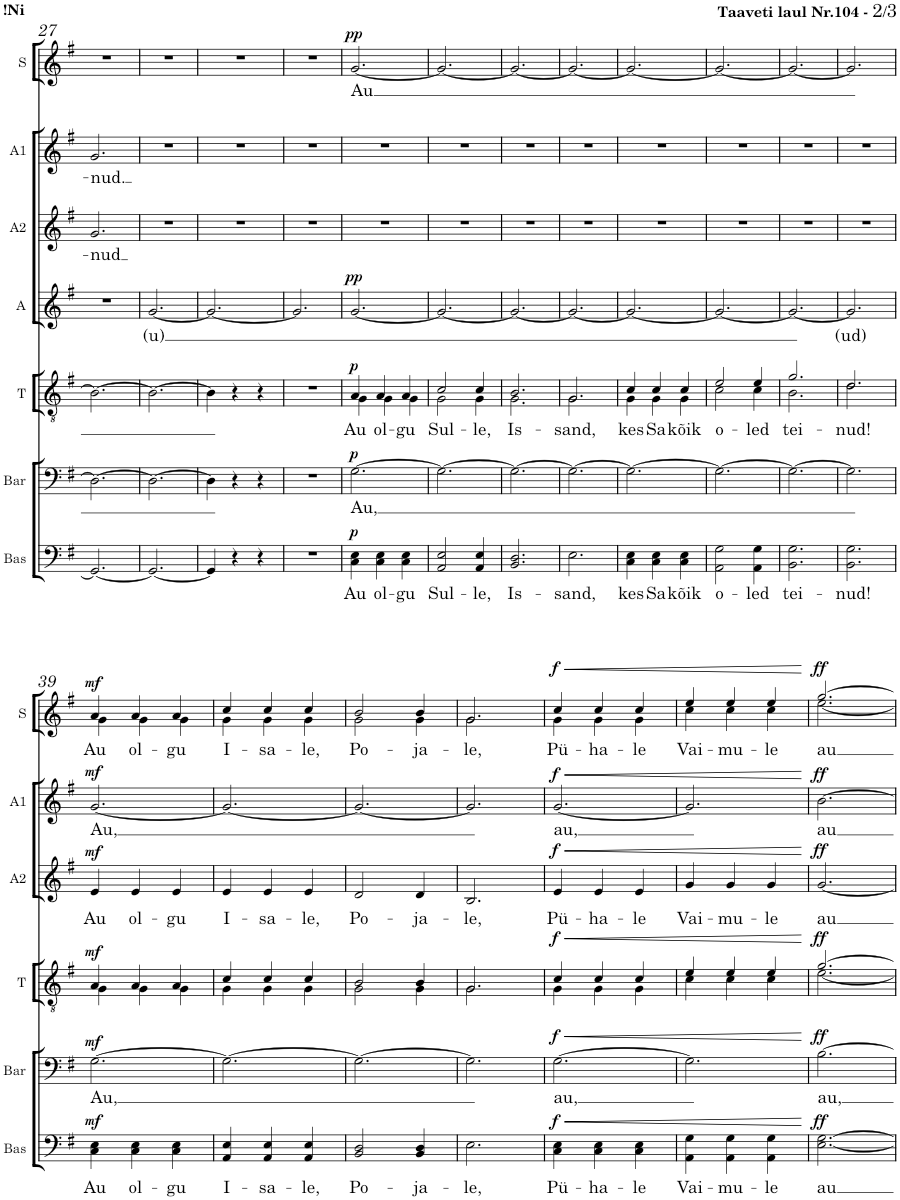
**kern	**text	**dynam	**kern	**text	**dynam	**kern	**text	**dynam	**kern	**text	**dynam	**kern	**text	**dynam	**kern	**text	**dynam	**kern	**text	**dynam
*part7	*part7	*part7	*part6	*part6	*part6	*part5	*part5	*part5	*part4	*part4	*part4	*part3	*part3	*part3	*part2	*part2	*part2	*part1	*part1	*part1
*staff7	*staff7	*staff7	*staff6	*staff6	*staff6	*staff5	*staff5	*staff5	*staff4	*staff4	*staff4	*staff3	*staff3	*staff3	*staff2	*staff2	*staff2	*staff1	*staff1	*staff1
*I"Bas	*	*	*I"Bar	*	*	*I"T	*	*	*I"A	*	*	*I"A2	*	*	*I"A1	*	*	*I"S	*	*
*I'Bas	*	*	*I'Bar	*	*	*I'T	*	*	*I'A	*	*	*I'A2	*	*	*I'A1	*	*	*I'S	*	*
!!LO:PB:g=z
*clefF4	*	*	*clefF4	*	*	*clefGv2	*	*	*clefG2	*	*	*clefG2	*	*	*clefG2	*	*	*clefG2	*	*
*	*	*	*	*	*	*Trd1c2	*	*	*	*	*	*	*	*	*	*	*	*Trd-7c-12	*	*
*k[f#]	*	*	*k[f#]	*	*	*k[f#]	*	*	*k[f#]	*	*	*k[f#]	*	*	*k[f#]	*	*	*k[f#]	*	*
*M3/4	*	*	*M3/4	*	*	*M3/4	*	*	*M3/4	*	*	*M3/4	*	*	*M3/4	*	*	*M3/4	*	*
=27	=27	=27	=27	=27	=27	=27	=27	=27	=27	=27	=27	=27	=27	=27	=27	=27	=27	=27	=27	=27
!	!	!	!	!	!	!	!	!	!	!	!	!	!LO:LY:b	!	!	!LO:LY:b	!	!	!	!
2.GG/_	.	.	2.D\_	.	.	2.B\_	.	.	2.r	.	.	2.g/	-nud	.	2.g/	-nud.	.	2.r	.	.
=28	=28	=28	=28	=28	=28	=28	=28	=28	=28	=28	=28	=28	=28	=28	=28	=28	=28	=28	=28	=28
!	!	!	!	!	!	!	!	!	!	!LO:LY:b	!	!	!	!	!	!	!	!	!	!
2.GG/_	.	.	2.D\_	.	.	2.B\_	.	.	[2.g/	(u)	.	2.r	.	.	2.r	.	.	2.r	.	.
=29	=29	=29	=29	=29	=29	=29	=29	=29	=29	=29	=29	=29	=29	=29	=29	=29	=29	=29	=29	=29
4GG/]	.	.	4D\]	.	.	4B\]	.	.	2.g/_	.	.	2.r	.	.	2.r	.	.	2.r	.	.
4r	.	.	4r	.	.	4r	.	.	.	.	.	.	.	.	.	.	.	.	.	.
4r	.	.	4r	.	.	4r	.	.	.	.	.	.	.	.	.	.	.	.	.	.
=30	=30	=30	=30	=30	=30	=30	=30	=30	=30	=30	=30	=30	=30	=30	=30	=30	=30	=30	=30	=30
2.r	.	.	2.r	.	.	2.r	.	.	2.g/]	.	.	2.r	.	.	2.r	.	.	2.r	.	.
=31	=31	=31	=31	=31	=31	=31	=31	=31	=31	=31	=31	=31	=31	=31	=31	=31	=31	=31	=31	=31
!	!LO:LY:b	!LO:DY:a	!	!LO:LY:b	!LO:DY:a	!	!LO:LY:b	!LO:DY:a	!	!	!LO:DY:a	!	!	!	!	!	!	!	!LO:LY:b	!LO:DY:a
*	*	*	*	*	*	*^	*	*	*	*	*	*	*	*	*	*	*	*	*	*
4C\ 4E\	Au	p	[2.G\	Au,	p	4A/	4G\	Au	p	[2.g/	.	pp	2.r	.	.	2.r	.	.	[2.g/	Au	pp
!	!LO:LY:b	!	!	!	!	!	!	!LO:LY:b	!	!	!	!	!	!	!	!	!	!	!	!	!
4C\ 4E\	ol-	.	.	.	.	4A/	4G\	ol-	.	.	.	.	.	.	.	.	.	.	.	.	.
!	!LO:LY:b	!	!	!	!	!	!	!LO:LY:b	!	!	!	!	!	!	!	!	!	!	!	!	!
4C\ 4E\	-gu	.	.	.	.	4A/	4G\	-gu	.	.	.	.	.	.	.	.	.	.	.	.	.
=32	=32	=32	=32	=32	=32	=32	=32	=32	=32	=32	=32	=32	=32	=32	=32	=32	=32	=32	=32	=32	=32
!	!LO:LY:b	!	!	!	!	!	!	!LO:LY:b	!	!	!	!	!	!	!	!	!	!	!	!	!
2AA/ 2E/	Sul-	.	2.G\_	.	.	2c/	2G\	Sul-	.	2.g/_	.	.	2.r	.	.	2.r	.	.	2.g/_	.	.
!	!LO:LY:b	!	!	!	!	!	!	!LO:LY:b	!	!	!	!	!	!	!	!	!	!	!	!	!
4AA/ 4E/	-le,	.	.	.	.	4c/	4G\	-le,	.	.	.	.	.	.	.	.	.	.	.	.	.
=33	=33	=33	=33	=33	=33	=33	=33	=33	=33	=33	=33	=33	=33	=33	=33	=33	=33	=33	=33	=33	=33
!	!LO:LY:b	!	!	!	!	!	!	!LO:LY:b	!	!	!	!	!	!	!	!	!	!	!	!	!
2.BB/ 2.D/	Is-	.	2.G\_	.	.	2.B/	2.G\	Is-	.	2.g/_	.	.	2.r	.	.	2.r	.	.	2.g/_	.	.
=34	=34	=34	=34	=34	=34	=34	=34	=34	=34	=34	=34	=34	=34	=34	=34	=34	=34	=34	=34	=34	=34
!	!LO:LY:b	!	!	!	!	!	!	!LO:LY:b	!	!	!	!	!	!	!	!	!	!	!	!	!
2.E\	-sand,	.	2.G\_	.	.	2.G/	2.G\	-sand,	.	2.g/_	.	.	2.r	.	.	2.r	.	.	2.g/_	.	.
=35	=35	=35	=35	=35	=35	=35	=35	=35	=35	=35	=35	=35	=35	=35	=35	=35	=35	=35	=35	=35	=35
!	!LO:LY:b	!	!	!	!	!	!	!LO:LY:b	!	!	!	!	!	!	!	!	!	!	!	!	!
4C\ 4E\	kes	.	2.G\_	.	.	4c/	4G\	kes	.	2.g/_	.	.	2.r	.	.	2.r	.	.	2.g/_	.	.
!	!LO:LY:b	!	!	!	!	!	!	!LO:LY:b	!	!	!	!	!	!	!	!	!	!	!	!	!
4C\ 4E\	Sa	.	.	.	.	4c/	4G\	Sa	.	.	.	.	.	.	.	.	.	.	.	.	.
!	!LO:LY:b	!	!	!	!	!	!	!LO:LY:b	!	!	!	!	!	!	!	!	!	!	!	!	!
4C\ 4E\	kõik	.	.	.	.	4c/	4G\	kõik	.	.	.	.	.	.	.	.	.	.	.	.	.
=36	=36	=36	=36	=36	=36	=36	=36	=36	=36	=36	=36	=36	=36	=36	=36	=36	=36	=36	=36	=36	=36
!	!LO:LY:b	!	!	!	!	!	!	!LO:LY:b	!	!	!	!	!	!	!	!	!	!	!	!	!
2AA\ 2G\	o-	.	2.G\_	.	.	2e/	2c\	o-	.	2.g/_	.	.	2.r	.	.	2.r	.	.	2.g/_	.	.
!	!LO:LY:b	!	!	!	!	!	!	!LO:LY:b	!	!	!	!	!	!	!	!	!	!	!	!	!
4AA\ 4G\	-led	.	.	.	.	4e/	4c\	-led	.	.	.	.	.	.	.	.	.	.	.	.	.
=37	=37	=37	=37	=37	=37	=37	=37	=37	=37	=37	=37	=37	=37	=37	=37	=37	=37	=37	=37	=37	=37
!	!LO:LY:b	!	!	!	!	!	!	!LO:LY:b	!	!	!	!	!	!	!	!	!	!	!	!	!
2.BB\ 2.G\	tei-	.	2.G\_	.	.	2.g/	2.B\	tei-	.	2.g/_	.	.	2.r	.	.	2.r	.	.	2.g/_	.	.
=38	=38	=38	=38	=38	=38	=38	=38	=38	=38	=38	=38	=38	=38	=38	=38	=38	=38	=38	=38	=38	=38
!	!LO:LY:b	!	!	!	!	!	!	!LO:LY:b	!	!	!LO:LY:b	!	!	!	!	!	!	!	!	!	!
2.BB\ 2.G\	-nud!	.	2.G\]	.	.	2.d/	2.d\	-nud!	.	2.g/]	(ud)	.	2.r	.	.	2.r	.	.	2.g/]	.	.
!!LO:LB:g=z
=39	=39	=39	=39	=39	=39	=39	=39	=39	=39	=39	=39	=39	=39	=39	=39	=39	=39	=39	=39	=39	=39
!	!LO:LY:b	!LO:DY:a	!	!LO:LY:b	!LO:DY:a	!	!	!LO:LY:b	!LO:DY:a	!	!	!	!	!LO:LY:b	!LO:DY:a	!	!LO:LY:b	!LO:DY:a	!	!LO:LY:b	!LO:DY:a
*	*	*	*	*	*	*	*	*	*	*	*	*	*	*	*	*	*	*	*^	*	*
4C\ 4E\	Au	mf	[2.G\	Au,	mf	4A/	4G\	Au	mf	2.r	.	.	4e/	Au	mf	[2.g/	Au,	mf	4a/	4g\	Au	mf
!	!LO:LY:b	!	!	!	!	!	!	!LO:LY:b	!	!	!	!	!	!LO:LY:b	!	!	!	!	!	!	!LO:LY:b	!
4C\ 4E\	ol-	.	.	.	.	4A/	4G\	ol-	.	.	.	.	4e/	ol-	.	.	.	.	4a/	4g\	ol-	.
!	!LO:LY:b	!	!	!	!	!	!	!LO:LY:b	!	!	!	!	!	!LO:LY:b	!	!	!	!	!	!	!LO:LY:b	!
4C\ 4E\	-gu	.	.	.	.	4A/	4G\	-gu	.	.	.	.	4e/	-gu	.	.	.	.	4a/	4g\	-gu	.
=40	=40	=40	=40	=40	=40	=40	=40	=40	=40	=40	=40	=40	=40	=40	=40	=40	=40	=40	=40	=40	=40	=40
!	!LO:LY:b	!	!	!	!	!	!	!LO:LY:b	!	!	!	!	!	!LO:LY:b	!	!	!	!	!	!	!LO:LY:b	!
4AA/ 4E/	I-	.	2.G\_	.	.	4c/	4G\	I-	.	2.r	.	.	4e/	I-	.	2.g/_	.	.	4cc/	4g\	I-	.
!	!LO:LY:b	!	!	!	!	!	!	!LO:LY:b	!	!	!	!	!	!LO:LY:b	!	!	!	!	!	!	!LO:LY:b	!
4AA/ 4E/	-sa-	.	.	.	.	4c/	4G\	-sa-	.	.	.	.	4e/	-sa-	.	.	.	.	4cc/	4g\	-sa-	.
!	!LO:LY:b	!	!	!	!	!	!	!LO:LY:b	!	!	!	!	!	!LO:LY:b	!	!	!	!	!	!	!LO:LY:b	!
4AA/ 4E/	-le,	.	.	.	.	4c/	4G\	-le,	.	.	.	.	4e/	-le,	.	.	.	.	4cc/	4g\	-le,	.
=41	=41	=41	=41	=41	=41	=41	=41	=41	=41	=41	=41	=41	=41	=41	=41	=41	=41	=41	=41	=41	=41	=41
!	!LO:LY:b	!	!	!	!	!	!	!LO:LY:b	!	!	!	!	!	!LO:LY:b	!	!	!	!	!	!	!LO:LY:b	!
2BB/ 2D/	Po-	.	2.G\_	.	.	2B/	2G\	Po-	.	2.r	.	.	2d/	Po-	.	2.g/_	.	.	2b/	2g\	Po-	.
!	!LO:LY:b	!	!	!	!	!	!	!LO:LY:b	!	!	!	!	!	!LO:LY:b	!	!	!	!	!	!	!LO:LY:b	!
4BB/ 4D/	-ja-	.	.	.	.	4B/	4G\	-ja-	.	.	.	.	4d/	-ja-	.	.	.	.	4b/	4g\	-ja-	.
=42	=42	=42	=42	=42	=42	=42	=42	=42	=42	=42	=42	=42	=42	=42	=42	=42	=42	=42	=42	=42	=42	=42
!	!LO:LY:b	!	!	!	!	!	!	!LO:LY:b	!	!	!	!	!	!LO:LY:b	!	!	!	!	!	!	!LO:LY:b	!
2.E\	-le,	.	2.G\]	.	.	2.G/	2.G\	-le,	.	2.r	.	.	2.B/	-le,	.	2.g/]	.	.	2.g/	2.g\	-le,	.
=43	=43	=43	=43	=43	=43	=43	=43	=43	=43	=43	=43	=43	=43	=43	=43	=43	=43	=43	=43	=43	=43	=43
!	!LO:LY:b	!LO:HP:b	!	!LO:LY:b	!LO:HP:b	!	!	!LO:LY:b	!LO:HP:b	!	!	!	!	!LO:LY:b	!LO:HP:b	!	!LO:LY:b	!LO:HP:b	!	!	!LO:LY:b	!LO:HP:b
!	!	!LO:DY:n=1:a	!	!	!LO:DY:n=1:a	!	!	!	!LO:DY:n=1:a	!	!	!	!	!	!LO:DY:n=1:a	!	!	!LO:DY:n=1:a	!	!	!	!LO:DY:n=1:a
4C\ 4E\	Pü-	< f	[2.G\	au,	< f	4c/	4G\	Pü-	< f	2.r	.	.	4e/	Pü-	< f	[2.g/	au,	< f	4cc/	4g\	Pü-	< f
!	!LO:LY:b	!	!	!	!	!	!	!LO:LY:b	!	!	!	!	!	!LO:LY:b	!	!	!	!	!	!	!LO:LY:b	!
4C\ 4E\	-ha-	.	.	.	.	4c/	4G\	-ha-	.	.	.	.	4e/	-ha-	.	.	.	.	4cc/	4g\	-ha-	.
!	!LO:LY:b	!	!	!	!	!	!	!LO:LY:b	!	!	!	!	!	!LO:LY:b	!	!	!	!	!	!	!LO:LY:b	!
4C\ 4E\	-le	.	.	.	.	4c/	4G\	-le	.	.	.	.	4e/	-le	.	.	.	.	4cc/	4g\	-le	.
=44	=44	=44	=44	=44	=44	=44	=44	=44	=44	=44	=44	=44	=44	=44	=44	=44	=44	=44	=44	=44	=44	=44
!	!LO:LY:b	!	!	!	!	!	!	!LO:LY:b	!	!	!	!	!	!LO:LY:b	!	!	!	!	!	!	!LO:LY:b	!
4AA\ 4G\	Vai-	.	2.G\]	.	.	4e/	4c\	Vai-	.	2.r	.	.	4g/	Vai-	.	2.g/]	.	.	4ee/	4cc\	Vai-	.
!	!LO:LY:b	!	!	!	!	!	!	!LO:LY:b	!	!	!	!	!	!LO:LY:b	!	!	!	!	!	!	!LO:LY:b	!
4AA\ 4G\	-mu-	.	.	.	.	4e/	4c\	-mu-	.	.	.	.	4g/	-mu-	.	.	.	.	4ee/	4cc\	-mu-	.
!	!LO:LY:b	!	!	!	!	!	!	!LO:LY:b	!	!	!	!	!	!LO:LY:b	!	!	!	!	!	!	!LO:LY:b	!
4AA\ 4G\	-le	.	.	.	.	4e/	4c\	-le	.	.	.	.	4g/	-le	.	.	.	.	4ee/	4cc\	-le	.
*	*	*	*	*	*	*v	*v	*	*	*	*	*	*	*	*	*	*	*	*v	*v	*	*
.	.	[	.	.	[	.	.	[	.	.	.	.	.	[	.	.	[	.	.	[
=45	=45	=45	=45	=45	=45	=45	=45	=45	=45	=45	=45	=45	=45	=45	=45	=45	=45	=45	=45	=45
!	!LO:LY:b	!LO:DY:a	!	!LO:LY:b	!LO:DY:a	!	!LO:LY:b	!LO:DY:a	!	!	!	!	!LO:LY:b	!LO:DY:a	!	!LO:LY:b	!LO:DY:a	!	!LO:LY:b	!LO:DY:a
*	*	*	*	*	*	*^	*	*	*	*	*	*	*	*	*	*	*	*^	*	*
[2.E\ [2.G\	au	ff	[2.B\	au,	ff	[2.g/	[2.e\	au	ff	2.r	.	.	[2.g/	au	ff	[2.b\	au	ff	[2.gg/	[2.ee\	au	ff
*	*	*	*	*	*	*v	*v	*	*	*	*	*	*	*	*	*	*	*	*v	*v	*	*
=	=	=	=	=	=	=	=	=	=	=	=	=	=	=	=	=	=	=	=	=
*-	*-	*-	*-	*-	*-	*-	*-	*-	*-	*-	*-	*-	*-	*-	*-	*-	*-	*-	*-	*-
